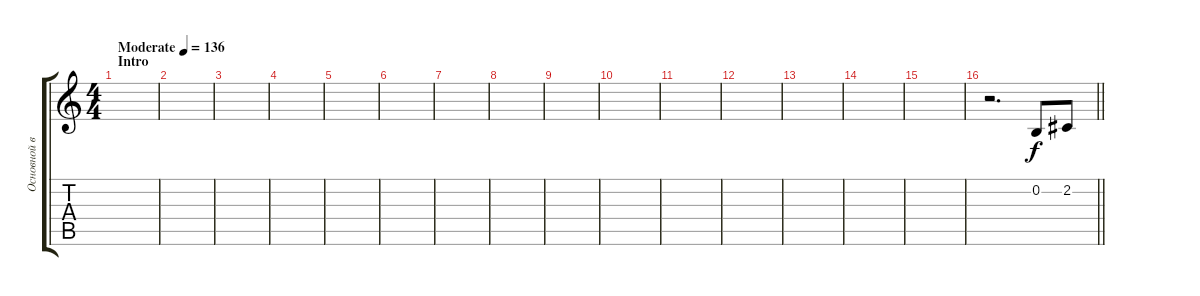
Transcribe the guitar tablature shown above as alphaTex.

\track ("Основной вокал" "Основной в") {instrument lead6voice}
\staff {score tabs}
\tuning (E4 B3 G3 D3 A2 E2) {hide}
\ts (4 4)
\section ("" "Intro")
\tempo (136 "Moderate")
\clef g2
\ks c
|
|
|
|
|
|
|
|
|
|
|
|
|
|
|
\barLineRight lightlight
r.2{d} 0.2.8 2.2.8
